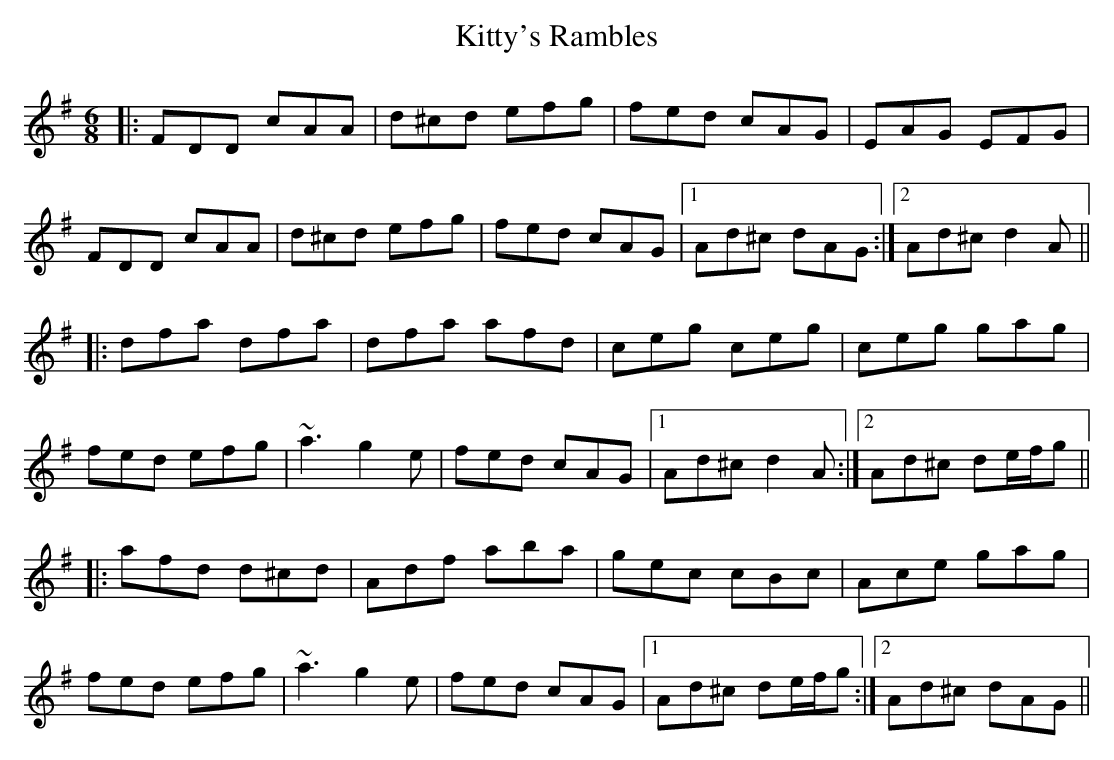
X:1
T: Kitty's Rambles
M: 6/8
L: 1/8
K: Dmix
|:FDD cAA|d^cd efg|fed cAG|EAG EFG|
FDD cAA|d^cd efg|fed cAG|1 Ad^c dAG:|2 Ad^c d2A||
|:dfa dfa|dfa afd|ceg ceg|ceg gag|
fed efg|~a3 g2e|fed cAG|1 Ad^c d2A:|2 Ad^c de/f/g||
|:afd d^cd|Adf aba|gec cBc|Ace gag|
fed efg|~a3 g2e|fed cAG|1 Ad^c de/f/g:|2 Ad^c dAG||
